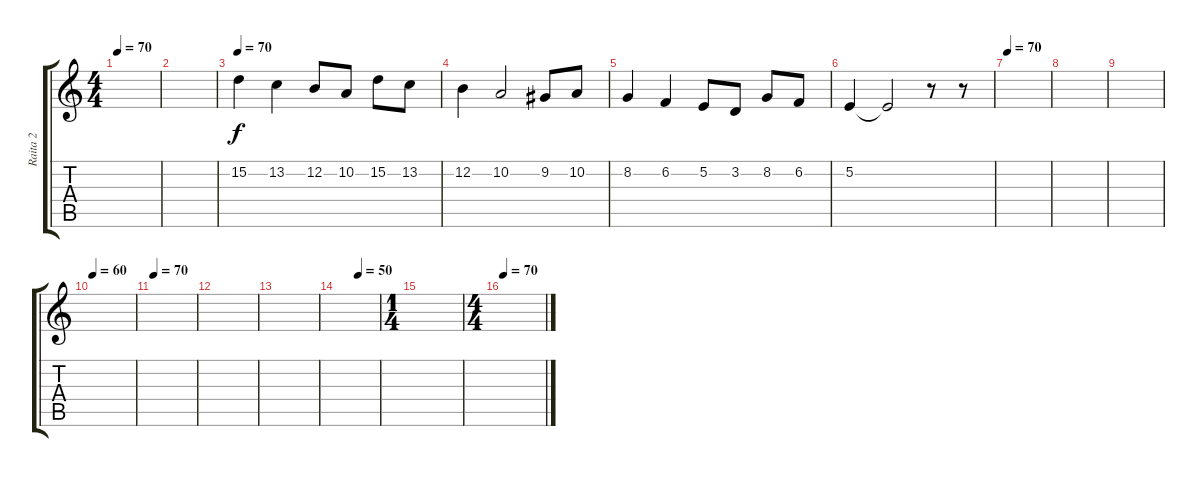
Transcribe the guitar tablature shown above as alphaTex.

\track ("Raita 2" "Raita 2") {instrument choiraahs}
\staff {score tabs}
\tuning (E4 B3 G3 D3 A2 E2) {hide}
\ts (4 4)
\tempo 70
\clef g2
\ks c
|
|
\tempo 70
15.2.4 13.2.4 12.2.8 10.2.8 15.2.8 13.2.8 |
12.2.4 10.2.2 9.2.8 10.2.8 |
8.2.4 6.2.4 5.2.8 3.2.8 8.2.8 6.2.8 |
5.2.4 5.2{t}.2 r.8 r.8 |
\tempo 70
|
|
|
\tempo 60
|
\tempo 70
|
|
|
\tempo (50 0.5)
|
\ts (1 4)
|
\ts (4 4)
\tempo 70
